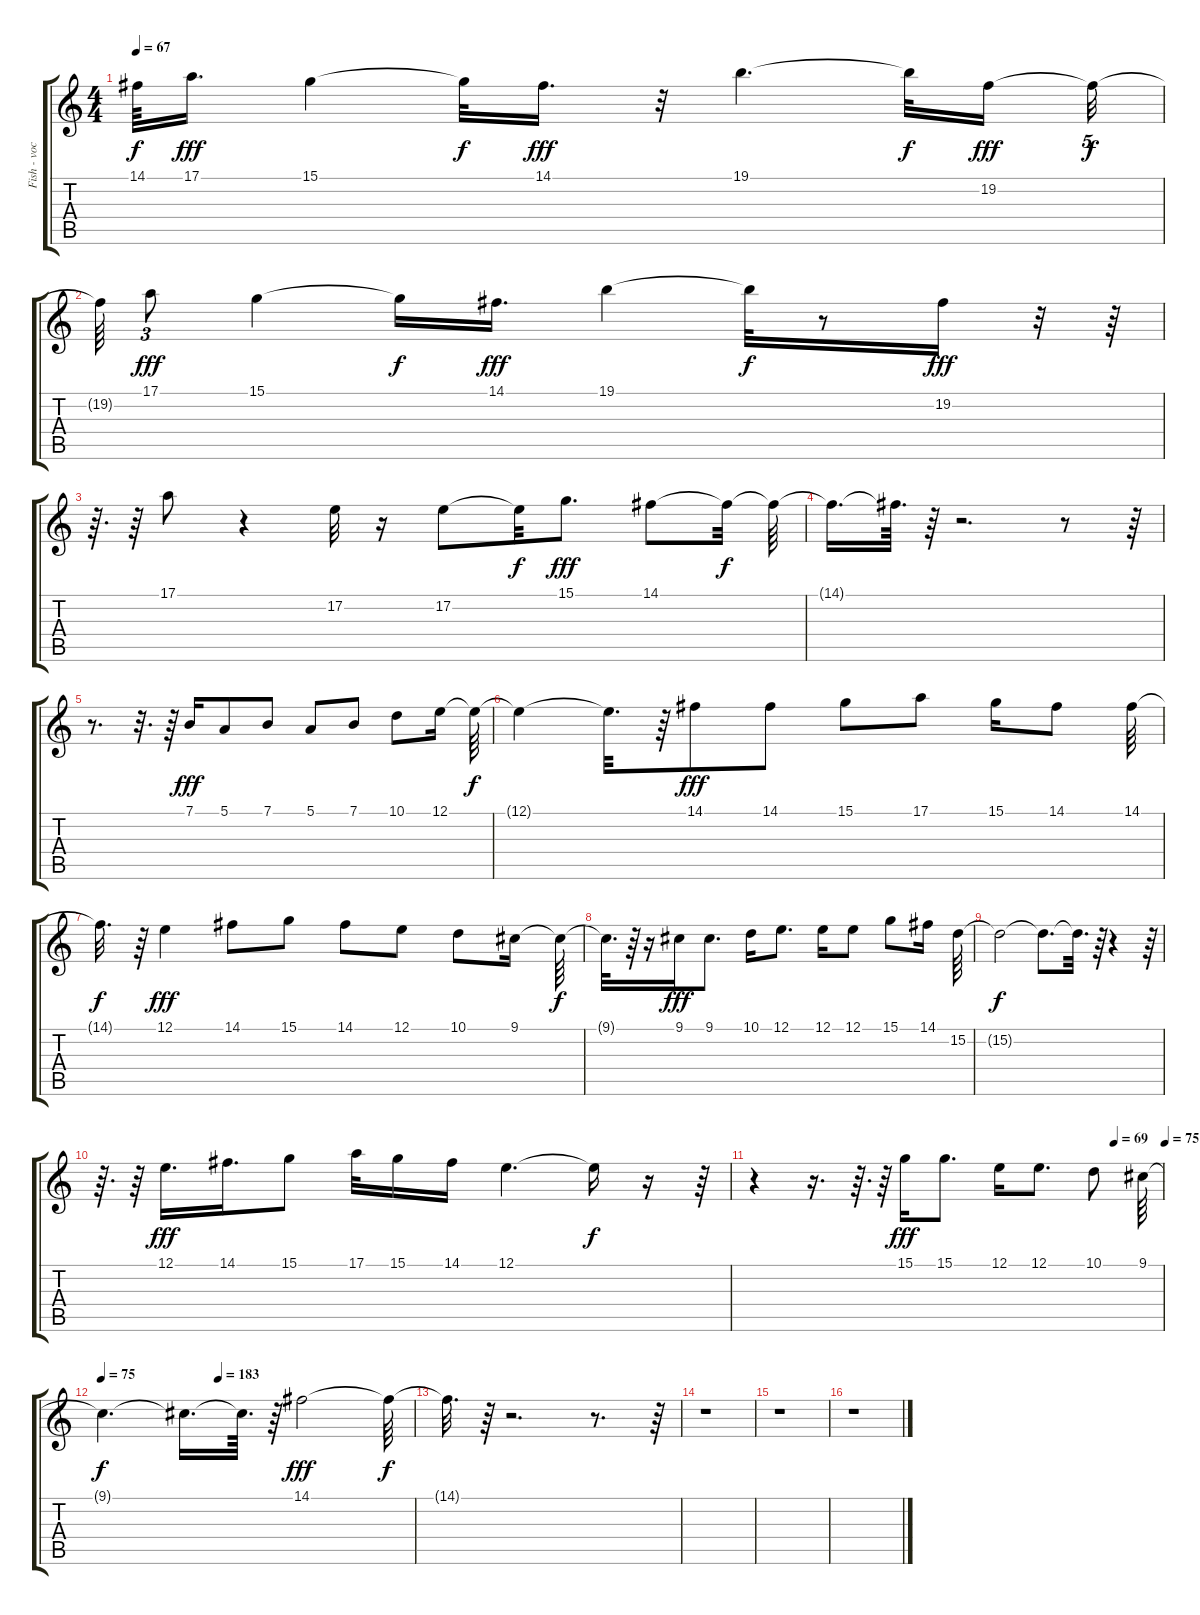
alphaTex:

\track ("Fish - vocals" "Fish - voc") {instrument whistle}
\staff {score tabs}
\tuning (E4 B3 G3 D3 A2 E2) {hide}
\ts (4 4)
\tempo 67
\clef g2
\ks c
14.1{t}.64{dy f} 17.1.16{d dy fff} 15.1.4 15.1{t}.32{dy f} 14.1.16{d dy fff} r.32 19.1.4{d} 19.1{t}.32{dy f} 19.2.16{dy fff beam splitsecondary} 19.2{t}.32{tu (5 4) dy f} |
19.2{t}.64 17.1.8{tu (3 2) dy fff} 15.1.4 15.1{t}.16{dy f} 14.1.16{d dy fff} 19.1.4 19.1{t}.32{dy f} r.8 19.2.16{dy fff} r.32 r.64 |
r.64{d} r.64 17.1.8 r.4 17.2.32 r.16 17.2.8 17.2{t}.32{dy f} 15.1.8{d dy fff} 14.1.8 14.1{t}.32{dy f} 14.1{t}.64 |
14.1{t}.16{d} 14.1{t}.64{d} r.64 r.2{d} r.8 r.64 |
r.8{d} r.32{d} r.64 7.1.16{dy fff instrument lead2sawtooth} 5.1.8 7.1.8 5.1.8 7.1.8 10.1.8 12.1.16 12.1{t}.64{dy f} |
12.1{t}.4 12.1{t}.32{d} r.64 14.1.8{dy fff} 14.1.8 15.1.8 17.1.8 15.1.16 14.1.8 14.1.64 |
14.1{t}.32{d dy f} r.64 12.1.4{dy fff} 14.1.8 15.1.8 14.1.8 12.1.8 10.1.8 9.1.16 9.1{t}.64{dy f} |
9.1{t}.32{d} r.64 r.16 9.1.16{dy fff} 9.1.8{d} 10.1.16 12.1.8{d} 12.1.16 12.1.8 15.1.8 14.1.16 15.2.64 |
15.2{t}.2{dy f} 15.2{t}.8{d} 15.2{t}.32{d} r.64 r.4 r.64 |
r.64{d} r.64 12.1.16{d dy fff} 14.1.16{d} 15.1.8 17.1.32 15.1.16 14.1.16 12.1.4{d} 12.1{t}.16{dy f} r.16 r.64 |
\tempo (69 0.8828125)
\tempo (75 1.0078125)
r.4 r.16{d} r.64{d} r.64 15.1.16{dy fff} 15.1.8{d} 12.1.16 12.1.8{d} 10.1.8 9.1.64 |
\tempo 75
\tempo (183 0.375)
9.1{t}.4{d dy f} 9.1{t}.16{d} 9.1{t}.64{d} r.64 14.1.2{dy fff} 14.1{t}.64{dy f} |
14.1{t}.32{d} r.64 r.2{d} r.8{d} r.64 |
r.1 |
r.1 |
r.1
